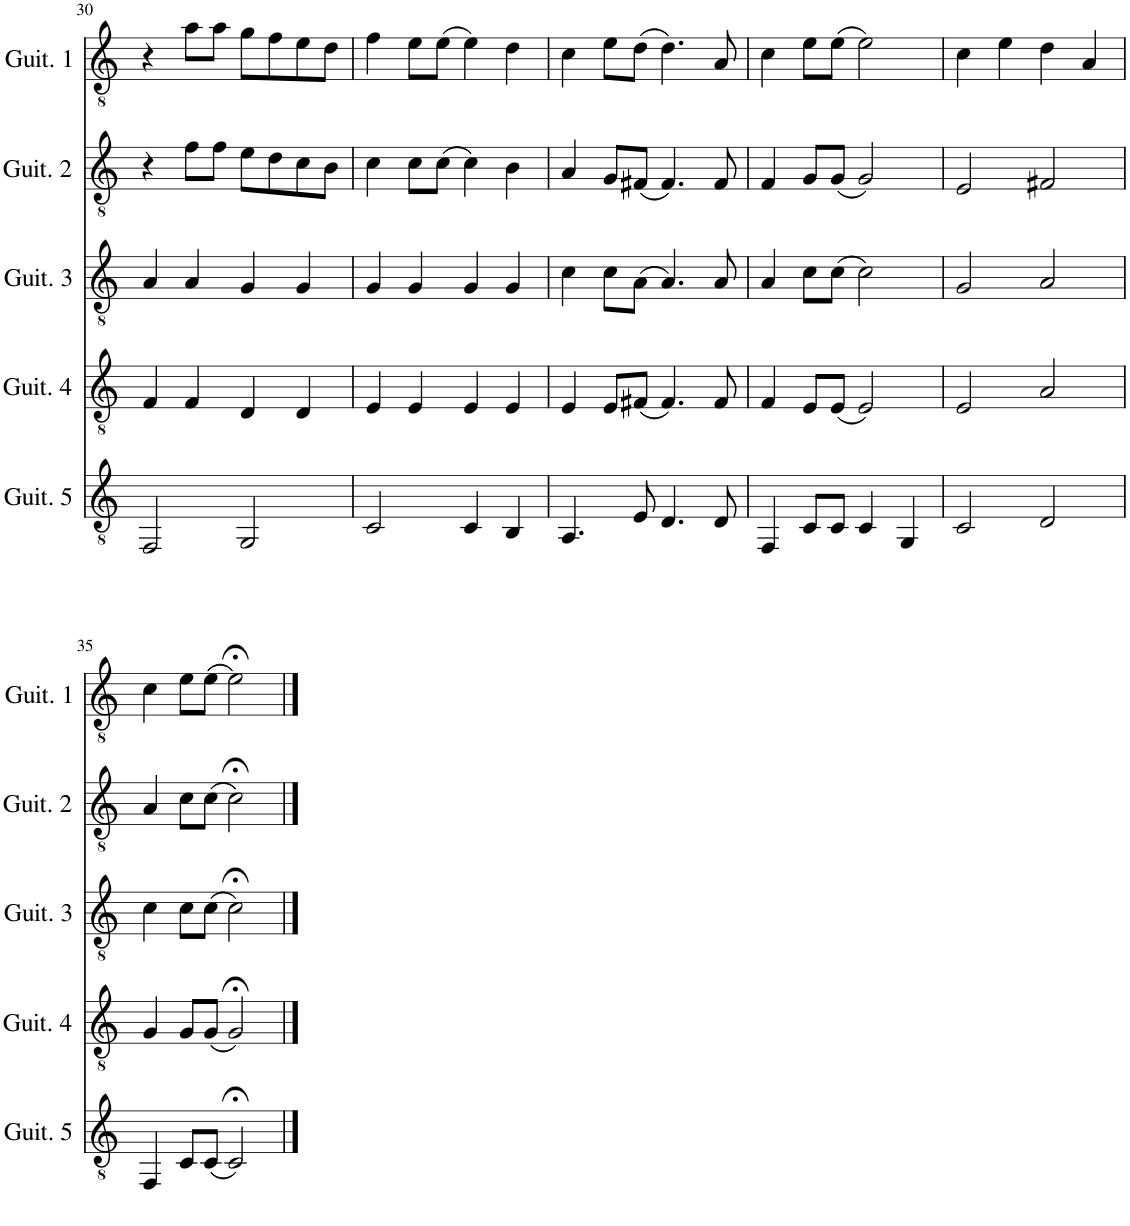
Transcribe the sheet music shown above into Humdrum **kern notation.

**kern	**kern	**kern	**kern	**kern
*part5	*part4	*part3	*part2	*part1
*staff5	*staff4	*staff3	*staff2	*staff1
*I"Guitar 5	*I"Guitar 4	*I"Guitar 3	*I"Guitar 2	*I"Guitar 1
*I'Guit. 5	*I'Guit. 4	*I'Guit. 3	*I'Guit. 2	*I'Guit. 1
!!LO:PB:g=z
*clefGv2	*clefGv2	*clefGv2	*clefGv2	*clefGv2
*k[]	*k[]	*k[]	*k[]	*k[]
*M4/4	*M4/4	*M4/4	*M4/4	*M4/4
=30	=30	=30	=30	=30
2FF/	4F/	4A/	4r	4r
.	4F/	4A/	8f\L	8a\L
.	.	.	8f\J	8a\J
2GG/	4D/	4G/	8e\L	8g\L
.	.	.	8d\	8f\
.	4D/	4G/	8c\	8e\
.	.	.	8B\J	8d\J
=31	=31	=31	=31	=31
2C/	4E/	4G/	4c\	4f\
.	4E/	4G/	8c\L	8e\L
.	.	.	(8c\J	(8e\J
4C/	4E/	4G/	4c\)	4e\)
4BB/	4E/	4G/	4B\	4d\
=32	=32	=32	=32	=32
4.AA/	4E/	4c\	4A/	4c\
.	8E/L	8c\L	8G/L	8e\L
8E/	(8F#X/J	(8A\J	(8F#X/J	(8d\J
4.D/	4.F#/)	4.A/)	4.F#/)	4.d\)
8D/	8F#/	8A/	8F#/	8A/
=33	=33	=33	=33	=33
4FF/	4F/	4A/	4F/	4c\
8C/L	8E/L	8c\L	8G/L	8e\L
8C/J	(8E/J	(8c\J	(8G/J	(8e\J
4C/	2E/)	2c\)	2G/)	2e\)
4GG/	.	.	.	.
=34	=34	=34	=34	=34
2C/	2E/	2G/	2E/	4c\
.	.	.	.	4e\
2D/	2A/	2A/	2F#X/	4d\
.	.	.	.	4A/
!!LO:LB:g=z
=35	=35	=35	=35	=35
4FF/	4G/	4c\	4A/	4c\
8C/L	8G/L	8c\L	8c\L	8e\L
(8C/J	(8G/J	(8c\J	(8c\J	(8e\J
2C;</)	2G;</)	2c;<\)	2c;<\)	2e;<\)
==	==	==	==	==
*-	*-	*-	*-	*-
